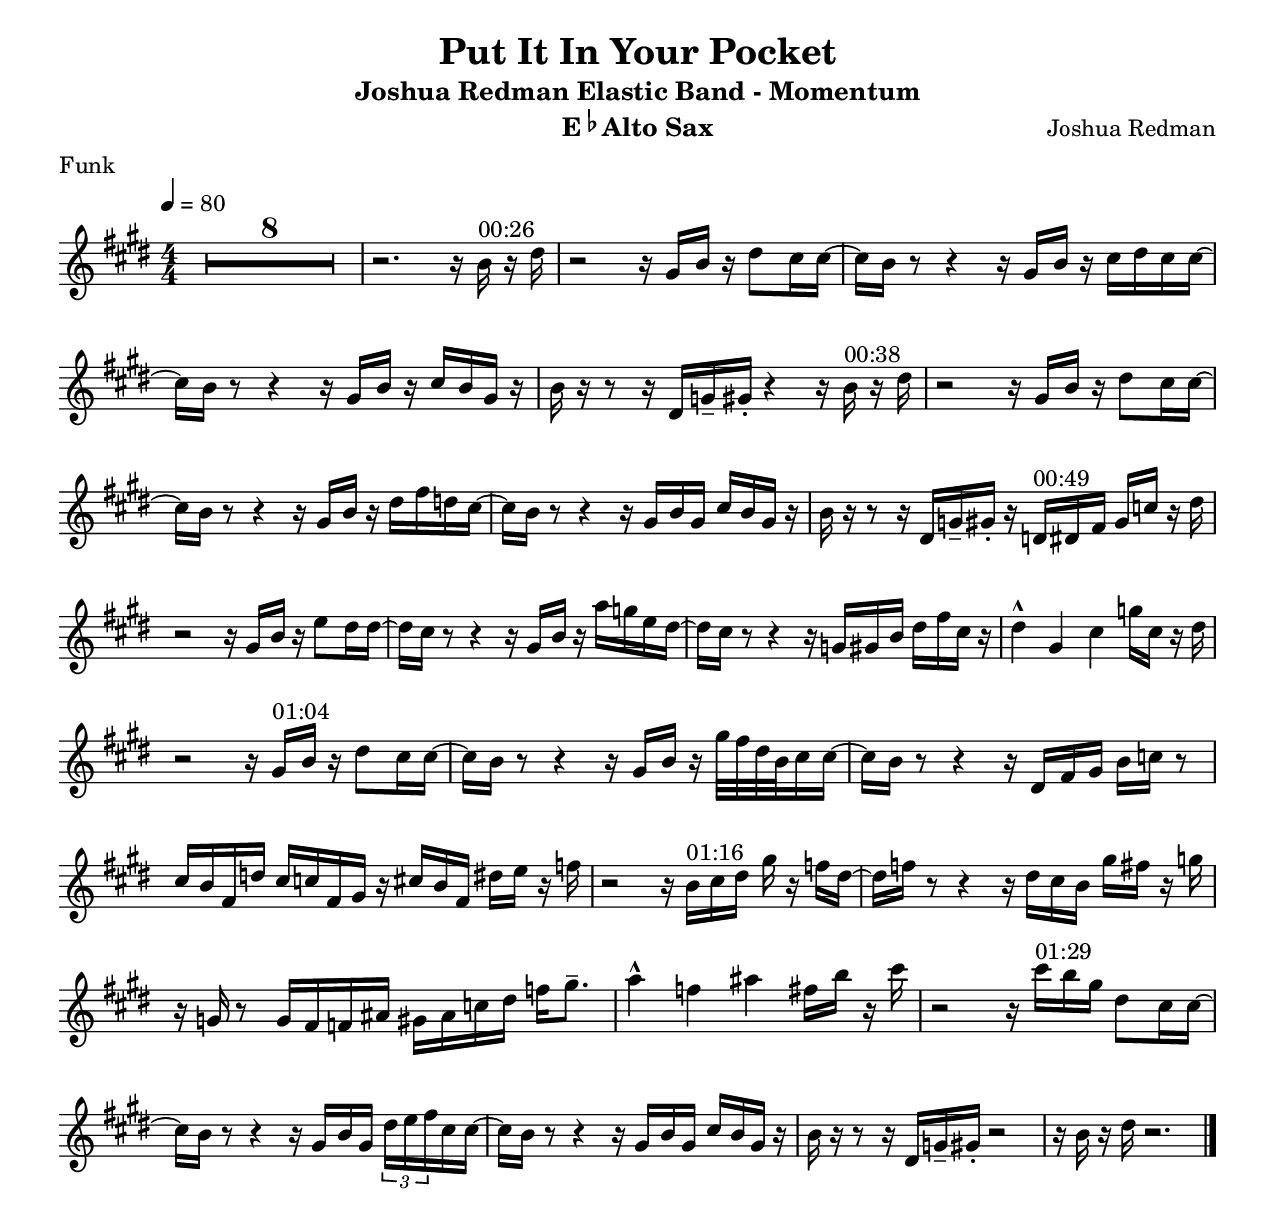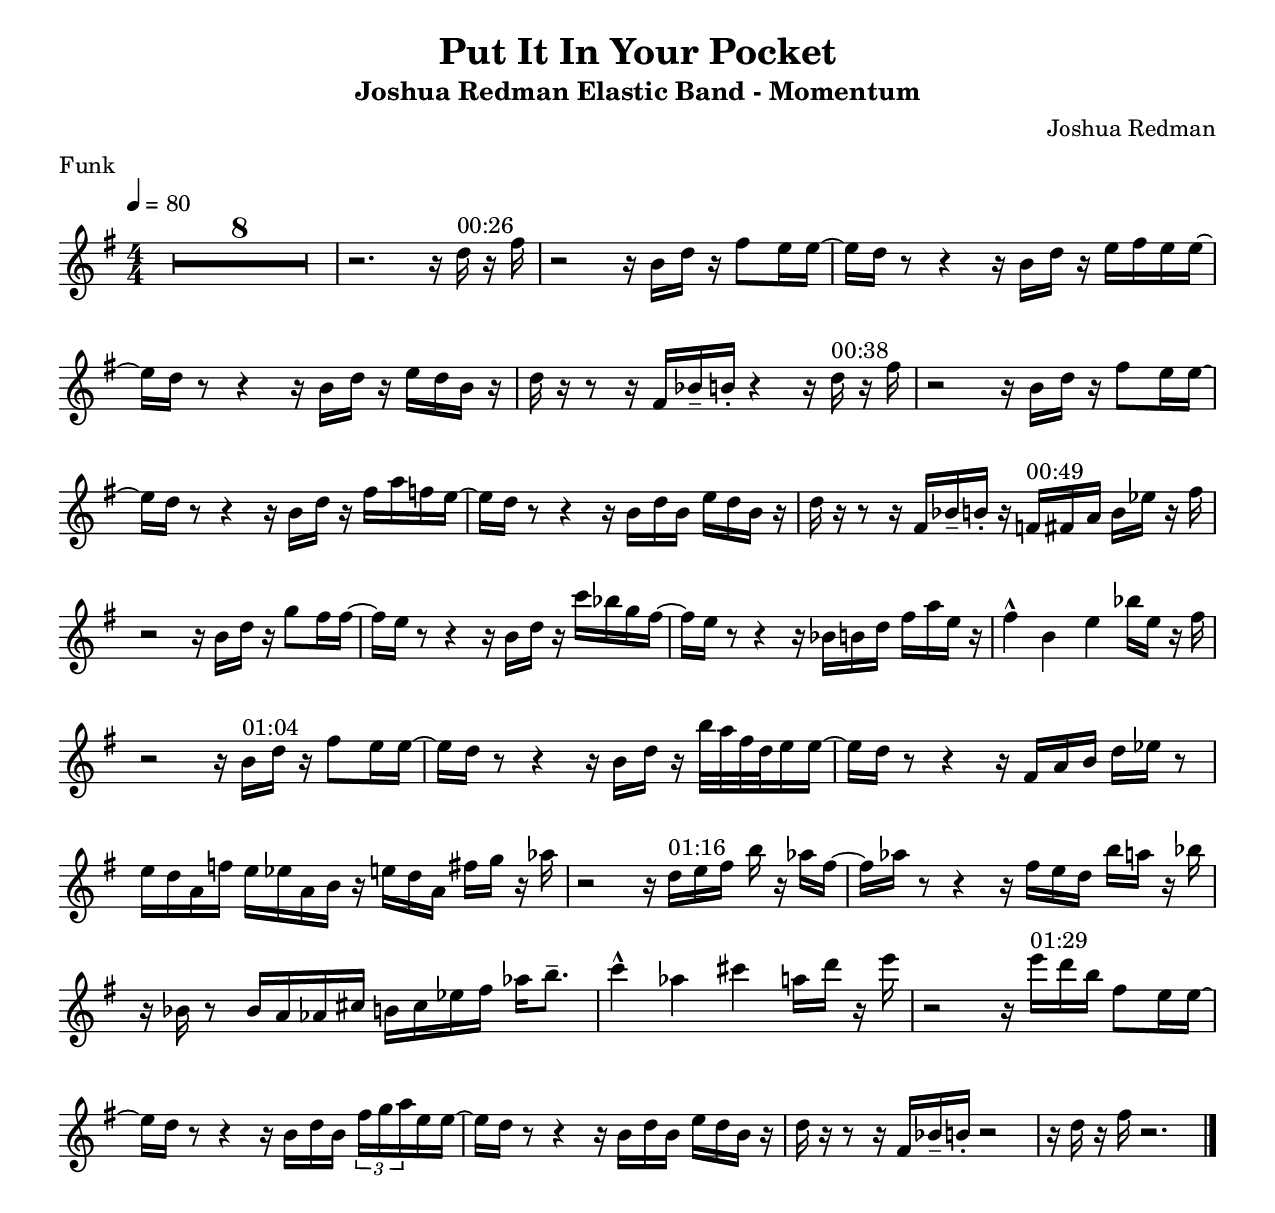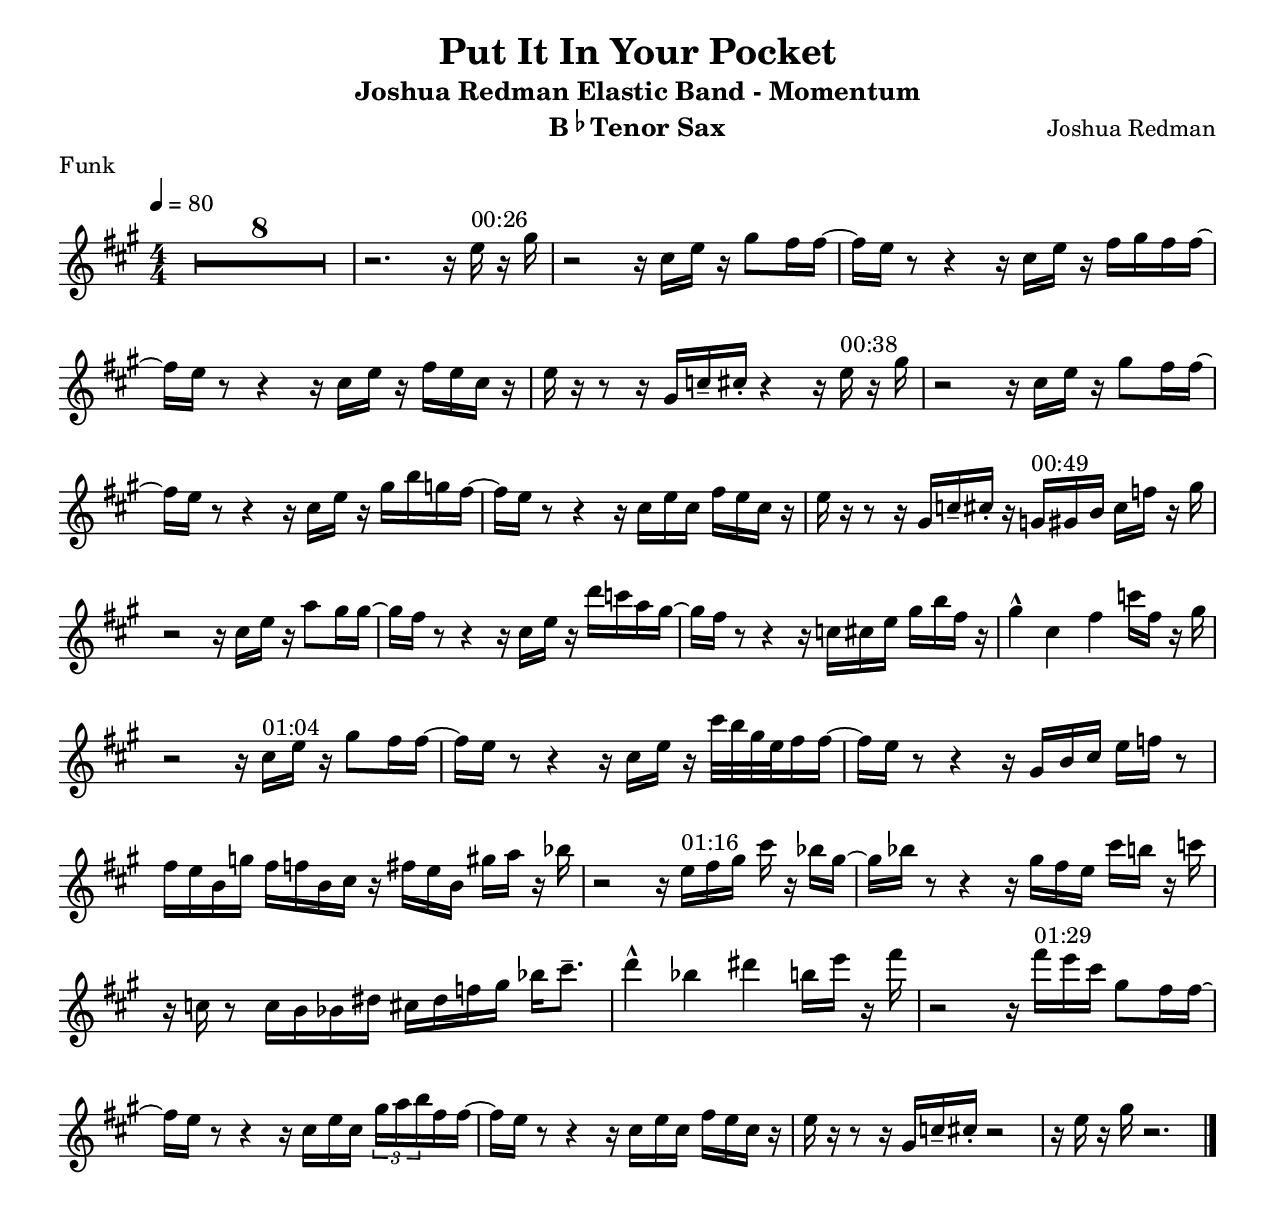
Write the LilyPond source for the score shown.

% vim:set ts=8 sw=2 sts=2 et:

\include "settings.ly"

\header {
  title = "Put It In Your Pocket"
  subtitle = "Joshua Redman Elastic Band - Momentum"
  composer = "Joshua Redman"
  meter = "Funk"
}

melody = \relative c' {
  \numericTimeSignature

  \clef treble
  \key e \major
  \time 4/4

  \override Score.MetronomeMark #'padding = #3
  \tempo 4 = 80

  \set Score.skipBars = ##t
  \override MultiMeasureRest #'expand-limit = 1
  R1*8

  % 00:26
  r2. r16 b'16^\markup { 00:26 } r16 ds16 |
  %\partial 4 r16 b'16^\markup { 00:26 } r16 ds16 |
  r2 r16 gs, b r16 ds8 cs16 cs16~ |
  cs16 b r8 r4 r16 gs16 b r16 cs16 ds cs cs16~ |
  cs16 b r8 r4 r16 gs16 b r16 cs16 b gs r16 |
  b16 r16 r8 r16 ds,16 g-- gs-. r4 r16 b16^\markup { 00:38 } r16 ds16 |

  % 00:38
  r2 r16 gs,16 b r16 ds8 cs16 cs16~ |
  cs16 b r8 r4 r16 gs16 b r16 ds16 fs d cs16~ |
  cs16 b r8 r4 r16 gs16 b gs cs b gs r16 |
  b16 r16 r8 r16 ds,16 g-- gs-. r16 d16^\markup { 00:49 } ds fs gs c r16 ds16 |

  % 00:49
  r2 r16 gs,16 b r16 e8 ds16 ds16~ |
  ds16 cs r8 r4 r16 gs16 b r16 a'16 g e ds16~ |
  ds16 cs r8 r4 r16 g16 gs b ds fs cs r16 |
  ds4-^ gs, cs g'16 cs, r16 ds16 |

  % 01:04
  r2 r16 gs,16^\markup { 01:04 } b r16 ds8 cs16 cs16~ |
  cs16 b r8 r4 r16 gs16 b r16 gs'32 fs ds b cs16 cs16~ |
  cs16 b r8 r4 r16 ds,16 fs gs b c r8 |
  cs16 b fs d' cs c fs, gs r16 cs b fs ds' e r16 f16 |

  % 01:16
  r2 r16 b,16^\markup { 01:16 } cs ds gs r16 f16 ds16~ |
  ds16 f r8 r4 r16 ds16 cs b gs' fs r16 g16 |
  r16 g,16 r8 g16 fs f as gs as c ds f gs8.-- |
  a4-^ f as fs16 b r16 cs16 |
  r2 r16 cs16^\markup { 01:29 } b gs ds8 cs16 cs16~ |

  % 01:29
  cs16 b r8 r4 r16 gs16 b gs \tuplet 3/2 { ds'16 e fs } cs16 cs16~ |
  cs16 b r8 r4 r16 gs16 b gs cs b gs r16 |
  b16 r16 r8 r16 ds,16 g-- gs-. r2 |
  r16 b16 r16 ds16 r2. |

  \bar "|."
}

\book {
  #(define output-suffix "concert")
  \transpose c ef \melody
}

\book {
  #(define output-suffix "alto")
  \header {
    instrument = \markup { "E" \small \raise #1 \flat "Alto Sax" }
  }
  \melody
}

\book {
  #(define output-suffix "tenor")
  \header {
    instrument = \markup { "B" \small \raise #1 \flat "Tenor Sax" }
  }
  \transpose bf, ef \melody
}
